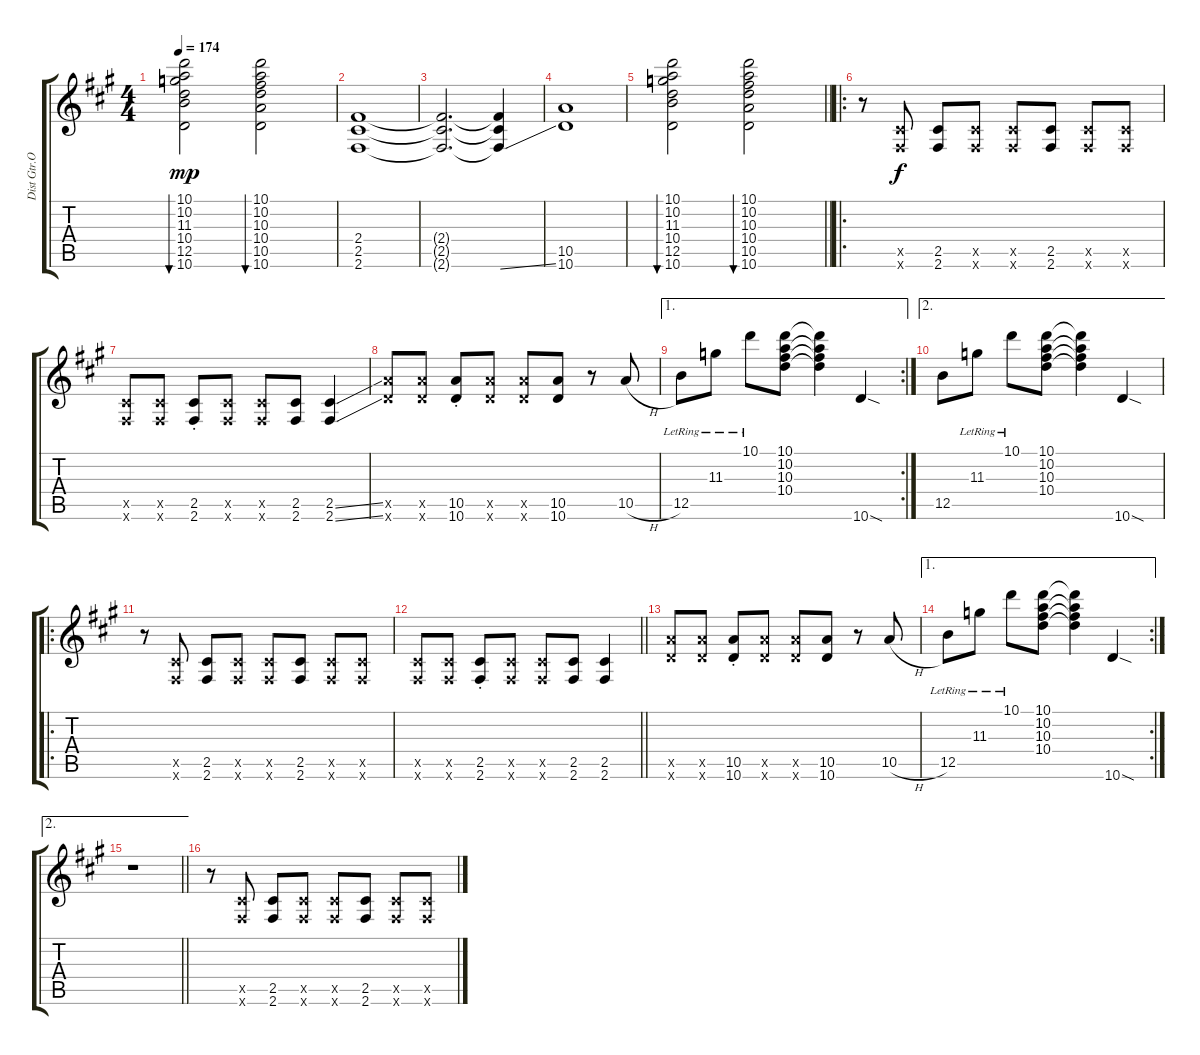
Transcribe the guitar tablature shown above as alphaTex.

\track ("Dist Gtr.Open E Tuning" "Dist Gtr.O") {instrument distortionguitar}
\staff {score tabs}
\tuning (E4 B3 Ab3 E3 B2 E2) {hide}
\ts (4 4)
\tempo 174
\clef g2
\ks a
(10.1 10.2 11.3 10.4 12.5 10.6).2{bu 30 dy mp} (10.1 10.2 10.3 10.4 10.5 10.6).2{bu 30} |
(2.4 2.5 2.6).1 |
(2.4{t} 2.5{t} 2.6{t}).2{d} (2.4{t} 2.5{t} 2.6{ss t}).4 |
(10.5 10.6).1 |
\barLineRight lightlight
(10.1 10.2 11.3 10.4 12.5 10.6).2{bu 30} (10.1 10.2 10.3 10.4 10.5 10.6).2{bu 30} |
\ro
r.8 (2.5{x} 2.6{x}).8{dy f} (2.5 2.6).8 (2.5{x} 2.6{x}).8 (2.5{x} 2.6{x}).8 (2.5 2.6).8 (2.5{x} 2.6{x}).8 (2.5{x} 2.6{x}).8 |
(2.5{x} 2.6{x}).8 (2.5{x} 2.6{x}).8 (2.5{st} 2.6{st}).8 (2.5{x} 2.6{x}).8 (2.5{x} 2.6{x}).8 (2.5 2.6).8 (2.5{ss} 2.6{ss}).4 |
(10.5{x} 10.6{x}).8 (10.5{x} 10.6{x}).8 (10.5{st} 10.6{st}).8 (10.5{x} 10.6{x}).8 (10.5{x} 10.6{x}).8 (10.5 10.6).8 r.8 10.5{h}.8 |
\ae 1
\rc 2
12.5{lr}.8 11.3{lr}.8 10.1{lr}.8 (10.1 10.2 10.3 10.4).8 (10.1{t} 10.2{t} 10.3{t} 10.4{t}).4 10.6{sod}.4 |
\ae 2
12.5.8 11.3{lr}.8 10.1{lr}.8 (10.1 10.2 10.3 10.4).8 (10.1{t} 10.2{t} 10.3{t} 10.4{t}).4 10.6{sod}.4 |
\ro
r.8 (2.5{x} 2.6{x}).8 (2.5 2.6).8 (2.5{x} 2.6{x}).8 (2.5{x} 2.6{x}).8 (2.5 2.6).8 (2.5{x} 2.6{x}).8 (2.5{x} 2.6{x}).8 |
\barLineRight lightlight
(2.5{x} 2.6{x}).8 (2.5{x} 2.6{x}).8 (2.5{st} 2.6{st}).8 (2.5{x} 2.6{x}).8 (2.5{x} 2.6{x}).8 (2.5 2.6).8 (2.5 2.6).4 |
(10.5{x} 10.6{x}).8 (10.5{x} 10.6{x}).8 (10.5{st} 10.6{st}).8 (10.5{x} 10.6{x}).8 (10.5{x} 10.6{x}).8 (10.5 10.6).8 r.8 10.5{h}.8 |
\ae 1
\rc 2
12.5{lr}.8 11.3{lr}.8 10.1{lr}.8 (10.1 10.2 10.3 10.4).8 (10.1{t} 10.2{t} 10.3{t} 10.4{t}).4 10.6{sod}.4 |
\ae 2
\barLineRight lightlight
r.1 |
r.8 (2.5{x} 2.6{x}).8 (2.5 2.6).8 (2.5{x} 2.6{x}).8 (2.5{x} 2.6{x}).8 (2.5 2.6).8 (2.5{x} 2.6{x}).8 (2.5{x} 2.6{x}).8
